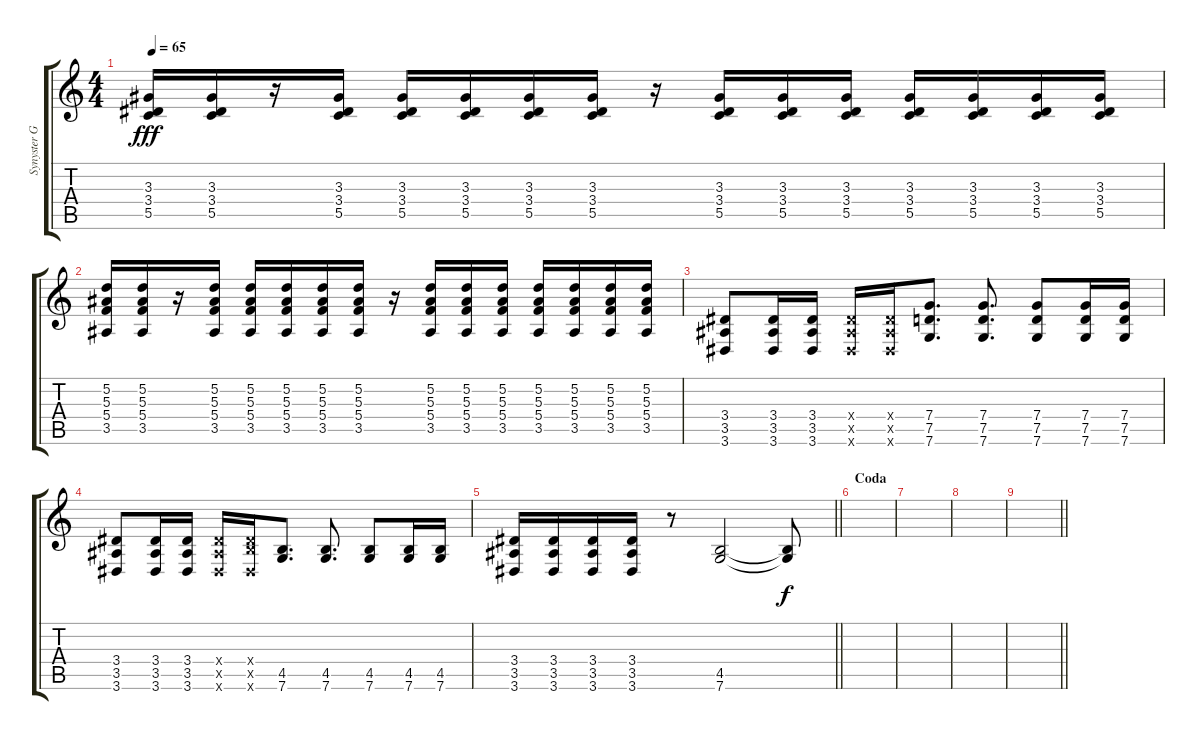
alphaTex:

\track ("Synyster Gates [Overdubbed Guitar]" "Synyster G") {instrument overdrivenguitar}
\staff {score tabs}
\tuning (D4 A3 F3 C3 G2 C2) {hide}
\ts (4 4)
\tempo 65
\clef g2
\ks c
(3.3 3.4 5.5).16{dy fff} (3.3 3.4 5.5).16 r.16 (3.3 3.4 5.5).16 (3.3 3.4 5.5).16 (3.3 3.4 5.5).16 (3.3 3.4 5.5).16 (3.3 3.4 5.5).16 r.16 (3.3 3.4 5.5).16 (3.3 3.4 5.5).16 (3.3 3.4 5.5).16 (3.3 3.4 5.5).16 (3.3 3.4 5.5).16 (3.3 3.4 5.5).16 (3.3 3.4 5.5).16 |
(5.2 5.3 5.4 3.5).16 (5.2 5.3 5.4 3.5).16 r.16 (5.2 5.3 5.4 3.5).16 (5.2 5.3 5.4 3.5).16 (5.2 5.3 5.4 3.5).16 (5.2 5.3 5.4 3.5).16 (5.2 5.3 5.4 3.5).16 r.16 (5.2 5.3 5.4 3.5).16 (5.2 5.3 5.4 3.5).16 (5.2 5.3 5.4 3.5).16 (5.2 5.3 5.4 3.5).16 (5.2 5.3 5.4 3.5).16 (5.2 5.3 5.4 3.5).16 (5.2 5.3 5.4 3.5).16 |
(3.4 3.5 3.6).8 (3.4 3.5 3.6).16 (3.4 3.5 3.6).16 (3.4{x} 3.5{x} 3.6{x}).16 (3.4{x} 3.5{x} 3.6{x}).16 (7.4 7.5 7.6).8{d} (7.4 7.5 7.6).8{d} (7.4 7.5 7.6).8 (7.4 7.5 7.6).16 (7.4 7.5 7.6).16 |
(3.4 3.5 3.6).8 (3.4 3.5 3.6).16 (3.4 3.5 3.6).16 (3.4{x} 3.5{x} 3.6{x}).16 (3.4{x} 4.5{x} 3.6{x}).16 (4.5 7.6).8{d} (4.5 7.6).8{d} (4.5 7.6).8 (4.5 7.6).16 (4.5 7.6).16 |
\barLineRight lightlight
(3.4 3.5 3.6).16 (3.4 3.5 3.6).16 (3.4 3.5 3.6).16 (3.4 3.5 3.6).16 r.8 (4.5 7.6).2 (4.5{t} 7.6{t}).8{dy f} |
\section ("" "Coda")
|
|
|
\barLineRight lightlight
